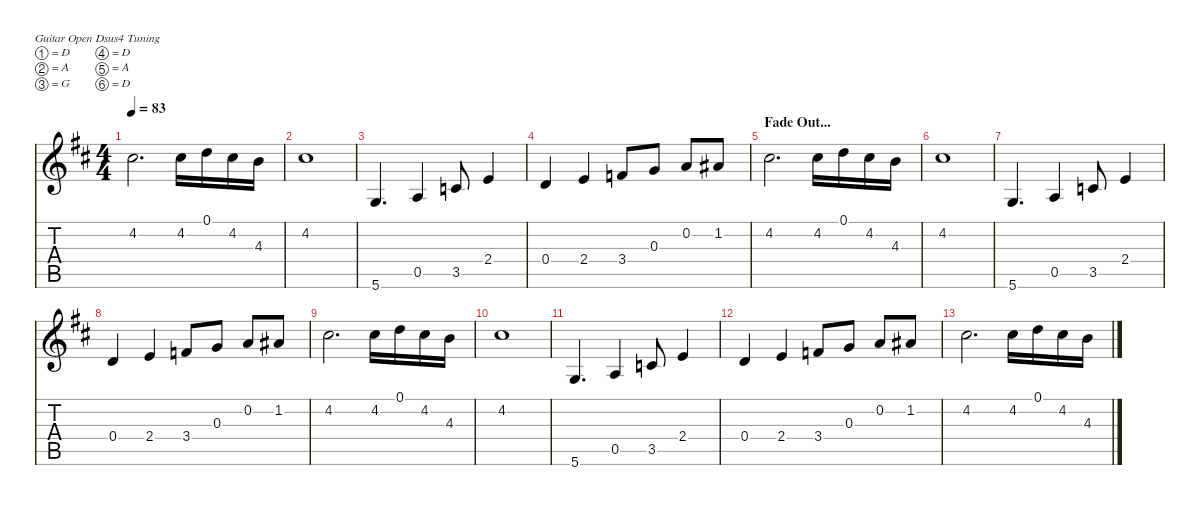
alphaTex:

\defaultSystemsLayout 4
\hideDynamics
\bracketExtendMode nobrackets
\singleTrackTrackNamePolicy hidden
\multiTrackTrackNamePolicy hidden
\otherSystemsTrackNameOrientation horizontal
\track ("Guitar1-DADGAD" "Gt") {defaultSystemsLayout 8 mute instrument distortionguitar}
\staff {score tabs}
\tuning (D4 A3 G3 D3 A2 D2)
\ts (4 4)
\tempo 83
\clef g2
\ks d
4.2{acc #}.2{d dy f} 4.2{acc #}.16 0.1{acc forcenatural}.16 4.2{acc #}.16 4.3{acc forcenatural}.16 |
4.2{acc #}.1 |
5.6{acc forcenatural}.4{d} 0.5{acc forcenatural}.4 3.5{acc forcenatural}.8 2.4{acc forcenatural}.4 |
0.4{acc forcenatural}.4 2.4{acc forcenatural}.4 3.4{acc forcenatural}.8 0.3{acc forcenatural}.8 0.2{acc forcenatural}.8 1.2{acc #}.8 |
\section ("" "Fade Out...")
4.2{acc #}.2{d} 4.2{acc #}.16 0.1{acc forcenatural}.16 4.2{acc #}.16 4.3{acc forcenatural}.16 |
4.2{acc #}.1 |
5.6{acc forcenatural}.4{d} 0.5{acc forcenatural}.4 3.5{acc forcenatural}.8 2.4{acc forcenatural}.4 |
0.4{acc forcenatural}.4 2.4{acc forcenatural}.4 3.4{acc forcenatural}.8 0.3{acc forcenatural}.8 0.2{acc forcenatural}.8 1.2{acc #}.8 |
4.2{acc #}.2{d} 4.2{acc #}.16 0.1{acc forcenatural}.16 4.2{acc #}.16 4.3{acc forcenatural}.16 |
4.2{acc #}.1 |
5.6{acc forcenatural}.4{d} 0.5{acc forcenatural}.4 3.5{acc forcenatural}.8 2.4{acc forcenatural}.4 |
0.4{acc forcenatural}.4 2.4{acc forcenatural}.4 3.4{acc forcenatural}.8 0.3{acc forcenatural}.8 0.2{acc forcenatural}.8 1.2{acc #}.8 |
4.2{acc #}.2{d} 4.2{acc #}.16 0.1{acc forcenatural}.16 4.2{acc #}.16 4.3{acc forcenatural}.16
